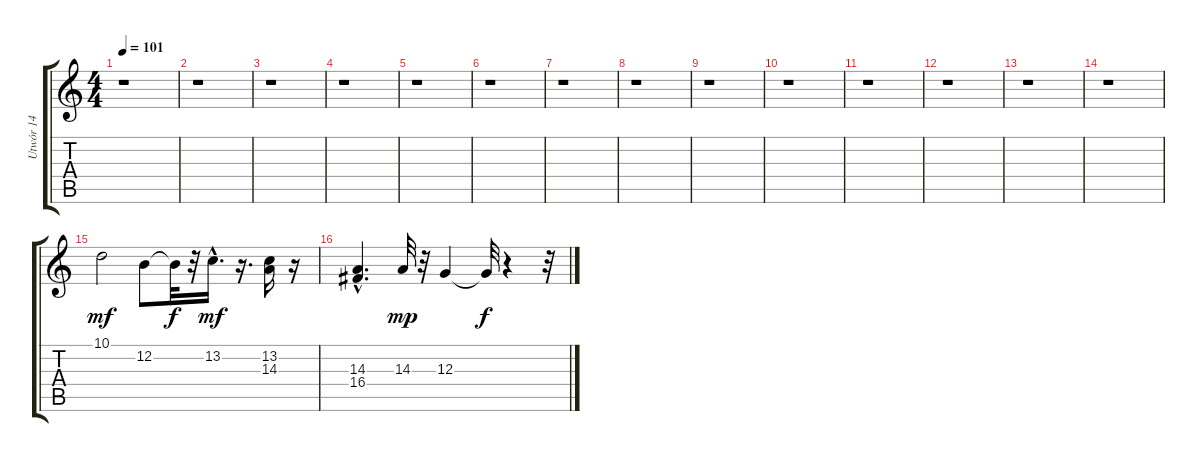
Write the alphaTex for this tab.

\track ("Utwór 14" "Utwór 14") {instrument pad6metallic}
\staff {score tabs}
\tuning (E4 B3 G3 D3 A2 E2) {hide}
\ts (4 4)
\tempo 101
\clef g2
\ks c
r.1{dy f} |
r.1 |
r.1 |
r.1 |
r.1 |
r.1 |
r.1 |
r.1 |
r.1 |
r.1 |
r.1 |
r.1 |
r.1 |
r.1 |
10.1.2{dy mf instrument altosax} 12.2.8 12.2{t}.32{dy f} r.32 13.2{hac}.16{d dy mf} r.16{d} (13.2 14.3).16 r.16 |
(14.3 16.4{hac}).4{d} 14.3.32{dy mp} r.32 12.3.4 12.3{t}.32{dy f} r.4 r.32
